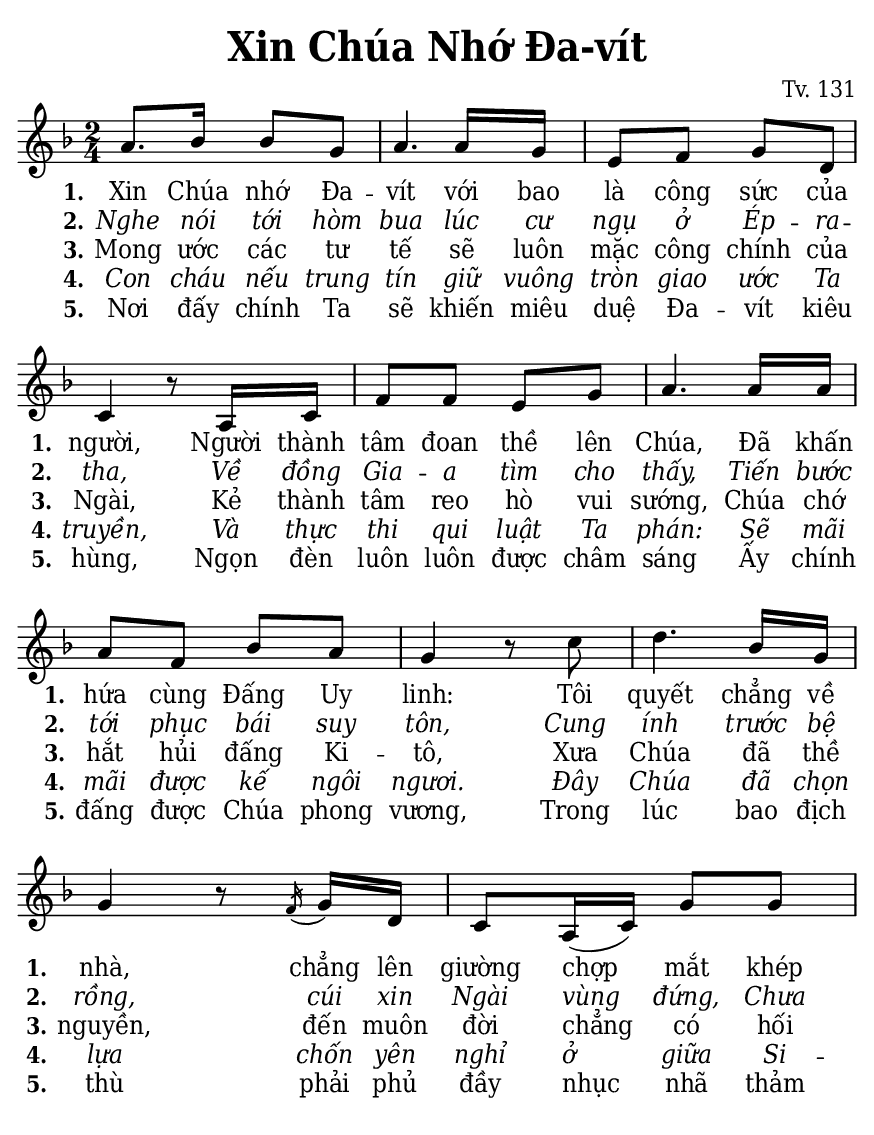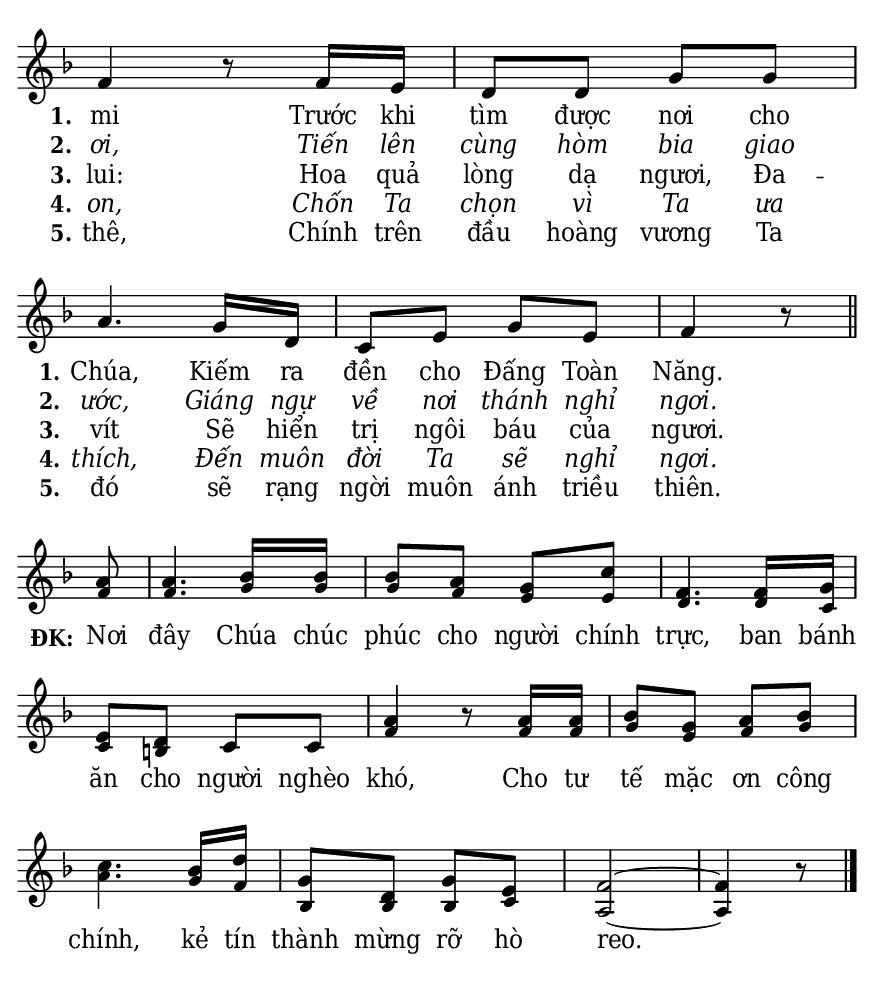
% Cài đặt chung\
\version "2.22.1"
\include "english.ly"

\header {
  title = \markup { \fontsize #1 "Xin Chúa Nhớ Đa-vít" }
  composer = "Tv. 131"
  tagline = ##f
}

% Nhạc phiên khúc
nhacPhienKhucSop = \relative c'' {
  a8. bf16 bf8 g |
  a4. a16 g |
  e8 f g d |
  c4 r8 a16 c |
  f8 f e g |
  a4. a16 a |
  a8 f bf a |
  g4 r8 c |
  d4. bf16 g |
  g4 r8 \slashedGrace { f16 ( } g) d |
  c8 a16 (c) g'8 g |
  f4 r8 f16 e |
  d8 d g g |
  a4. g16 d |
  c8 e g e |
  f4 r8 \bar "||" \break
  
  <> \tweak extra-offset #'(-6.5 . -2.5) _\markup { \bold "ĐK:" }
  a |
  a4. bf16 bf |
  bf8 a g c |
  f,4. f16 g |
  e8 d c c |
  a'4 r8 a16 a |
  bf8 g a bf |
  c4. bf16 d |
  g,8 d g e |
  f2 ~ |
  f4 r8 \bar "|."
}

nhacPhienKhucAlto = \relative c' {
  R2*15
  r4.
  f8 |
  f4. g16 g |
  g8 f e e |
  d4. d16 c |
  c8 b! c c |
  f4 r8 f16 f |
  g8 e f g |
  a4. g16 f |
  bf,8 bf bf c |
  a2 ~ |
  a4 r8
}

% Lời phiên khúc
loiPhienKhucSop = \lyrics {
  <<
    {
      \set stanza = "1."
      Xin Chúa nhớ Đa -- vít với bao là công sức của người,
      Người thành tâm đoan thề lên Chúa,
      Đã khấn hứa cùng Đấng Uy linh:
      Tôi quyết chẳng về nhà,
      chẳng lên giường chợp mắt khép mi
      Trước khi tìm được nơi cho Chúa,
      Kiếm ra đền cho Đấng Toàn Năng.
    }
    \new Lyrics {
	    \set associatedVoice = "beSop"
	    \set stanza = "2."
      \override Lyrics.LyricText.font-shape = #'italic
	    Nghe nói tới hòm bua lúc cư ngụ ở Ép -- ra -- tha,
	    Về đồng Gia -- a tìm cho thấy,
	    Tiến bước tới phục bái suy tôn,
	    Cung ính trước bệ rồng,
	    cúi xin Ngài vùng đứng,
	    Chưa ơi, Tiến lên cùng hòm bia giao ước,
	    Giáng ngự về nơi thánh nghỉ ngơi.
    }
    \new Lyrics {
	    \set associatedVoice = "beSop"
	    \set stanza = "3."
	    Mong ước các tư tế sẽ luôn mặc công chính của Ngài,
	    Kẻ thành tâm reo hò vui sướng,
	    Chúa chớ hắt hủi đấng Ki -- tô,
	    Xưa Chúa đã thề nguyền, đến muôn đời chẳng có hối lui:
	    Hoa quả lòng dạ ngươi, Đa -- vít
	    Sẽ hiển trị ngôi báu của ngươi.
    }
    \new Lyrics {
	    \set associatedVoice = "beSop"
	    \set stanza = "4."
      \override Lyrics.LyricText.font-shape = #'italic
	    Con cháu nếu trung tín giữ vuông tròn giao ước Ta truyền,
	    Và thực thi qui luật Ta phán:
	    Sẽ mãi mãi được kế ngôi ngươi.
	    Đây Chúa đã chọn lựa chốn yên nghỉ ở giữa Si -- on,
	    Chốn Ta chọn vì Ta ưa thích,
	    Đến muôn đời Ta sẽ nghỉ ngơi.
    }
    \new Lyrics {
	    \set associatedVoice = "beSop"
	    \set stanza = "5."
	    Nơi đấy chính Ta sẽ khiến miêu duệ Đa -- vít kiêu hùng,
	    Ngọn đèn luôn luôn được châm sáng
	    Ấy chính đấng được Chúa phong vương,
	    Trong lúc bao địch thù phải phủ đầy nhục nhã thảm thê,
	    Chính trên đầu hoàng vương Ta đó
	    sẽ rạng ngời muôn ánh triều thiên.
    }
  >>
  %\set stanza = "ĐK:"
  \set stanza = ""
  Nơi đây Chúa chúc phúc cho người chính trực,
  ban bánh ăn cho người nghèo khó,
  Cho tư tế mặc ơn công chính,
  kẻ tín thành mừng rỡ hò reo.
}

% Dàn trang
\paper {
  #(set-paper-size "a5")
  top-margin = 3\mm
  bottom-margin = 3\mm
  left-margin = 3\mm
  right-margin = 3\mm
  indent = #0
  #(define fonts
	 (make-pango-font-tree "Deja Vu Serif Condensed"
	 		       "Deja Vu Serif Condensed"
			       "Deja Vu Serif Condensed"
			       (/ 20 20)))
  print-page-number = ##f
  system-system-spacing = #'((basic-distance . 0.1) (padding . 3.5))
  page-count = 2
  ragged-bottom = ##t
}

TongNhip = {
  \key f \major \time 2/4
  \set Timing.beamExceptions = #'()
  \set Timing.baseMoment = #(ly:make-moment 1/4)
}

% mã nguồn cho những chức năng chưa hỗ trợ trong phiên bản lilypond hiện tại
% cung cấp bởi cộng đồng lilypond khi gửi email đến lilypond-user@gnu.org
% Đổi kích thước nốt cho bè phụ
notBePhu =
#(define-music-function (font-size music) (number? ly:music?)
   (for-some-music
     (lambda (m)
       (if (music-is-of-type? m 'rhythmic-event)
           (begin
             (set! (ly:music-property m 'tweaks)
                   (cons `(font-size . ,font-size)
                         (ly:music-property m 'tweaks)))
             #t)
           #f))
     music)
   music)

% in số phiên khúc trên mỗi dòng
#(define (add-grob-definition grob-name grob-entry)
    (set! all-grob-descriptions
          (cons ((@@ (lily) completize-grob-entry)
                 (cons grob-name grob-entry))
                all-grob-descriptions)))

#(add-grob-definition
   'StanzaNumberSpanner
   `((direction . ,LEFT)
     (font-series . bold)
     (padding . 1)
     (side-axis . ,X)
     (stencil . ,ly:text-interface::print)
     (X-offset . ,ly:side-position-interface::x-aligned-side)
     (Y-extent . ,grob::always-Y-extent-from-stencil)
     (meta . ((class . Spanner)
              (interfaces . (font-interface
                             side-position-interface
                             stanza-number-interface
                             text-interface))))))

\layout {
   \context {
     \Global
     \grobdescriptions #all-grob-descriptions
   }
   \context {
     \Score
     \remove Stanza_number_align_engraver
     \consists
       #(lambda (context)
          (let ((texts '())
                (syllables '()))
            (make-engraver
             (acknowledgers
              ((stanza-number-interface engraver grob source-engraver)
                 (set! texts (cons grob texts)))
              ((lyric-syllable-interface engraver grob source-engraver)
                 (set! syllables (cons grob syllables))))
             ((stop-translation-timestep engraver)
                (for-each
                 (lambda (text)
                   (for-each
                    (lambda (syllable)
                      (ly:pointer-group-interface::add-grob text
'side-support-elements syllable))
                    syllables))
                 texts)
                (set! syllables '())))))
   }
   \context {
     \Lyrics
     \remove Stanza_number_engraver
     \consists
       #(lambda (context)
          (let ((text #f)
                (last-stanza #f))
            (make-engraver
             ((process-music engraver)
                (let ((stanza (ly:context-property context 'stanza #f)))
                  (if (and stanza (not (equal? stanza last-stanza)))
                      (let ((column (ly:context-property context
'currentCommandColumn)))
                        (set! last-stanza stanza)
                        (if text
                            (ly:spanner-set-bound! text RIGHT column))

                        (set! text (ly:engraver-make-grob engraver
'StanzaNumberSpanner '()))
                        (ly:grob-set-property! text 'text stanza)
                        (ly:spanner-set-bound! text LEFT column)))))
             ((finalize engraver)
                (if text
                    (let ((column (ly:context-property context
'currentCommandColumn)))
                      (ly:spanner-set-bound! text RIGHT column)))))))
     \override StanzaNumberSpanner.horizon-padding = 10000
   }
}
% kết thúc mã nguồn

\score {
  \new ChoirStaff <<
    \new Staff \with {
        \consists "Merge_rests_engraver"
        printPartCombineTexts = ##f
      }
      <<
      \new Voice \TongNhip \partCombine 
        \nhacPhienKhucSop
        \notBePhu -1 { \nhacPhienKhucAlto }
      \new NullVoice = beSop \nhacPhienKhucSop
      \new Lyrics \lyricsto beSop \loiPhienKhucSop
      >>
  >>
  \layout {
    \override Lyrics.LyricSpace.minimum-distance = #1.5
    \override Score.BarNumber.break-visibility = ##(#f #f #f)
    \override Score.SpacingSpanner.uniform-stretching = ##t
  } 
}
